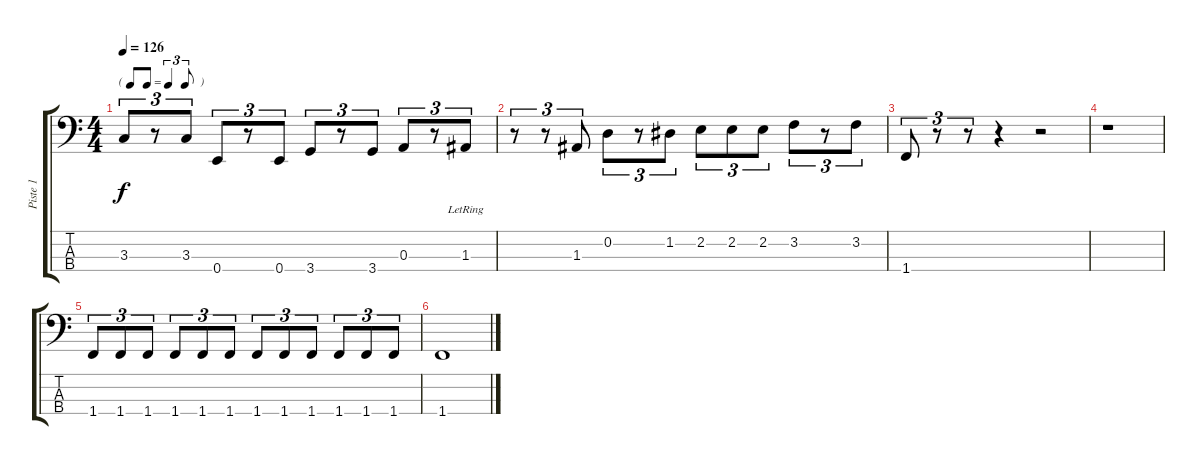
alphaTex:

\track ("Piste 1" "Piste 1") {instrument electricbassfinger}
\staff {score tabs}
\tuning (G2 D2 A1 E1) {hide}
\ts (4 4)
\tf triplet8th
\tempo 126
\clef f4
\ks c
3.3.8{tu (3 2) dy f} r.8{tu (3 2)} 3.3.8{tu (3 2)} 0.4.8{tu (3 2)} r.8{tu (3 2)} 0.4.8{tu (3 2)} 3.4.8{tu (3 2)} r.8{tu (3 2)} 3.4.8{tu (3 2)} 0.3.8{tu (3 2)} r.8{tu (3 2)} 1.3{lr}.8{tu (3 2)} |
r.8{tu (3 2)} r.8{tu (3 2)} 1.3.8{tu (3 2)} 0.2.8{tu (3 2)} r.8{tu (3 2)} 1.2.8{tu (3 2)} 2.2.8{tu (3 2)} 2.2.8{tu (3 2)} 2.2.8{tu (3 2)} 3.2.8{tu (3 2)} r.8{tu (3 2)} 3.2.8{tu (3 2)} |
1.4.8{tu (3 2)} r.8{tu (3 2)} r.8{tu (3 2)} r.4 r.2 |
r.1 |
1.4.8{tu (3 2)} 1.4.8{tu (3 2)} 1.4.8{tu (3 2)} 1.4.8{tu (3 2)} 1.4.8{tu (3 2)} 1.4.8{tu (3 2)} 1.4.8{tu (3 2)} 1.4.8{tu (3 2)} 1.4.8{tu (3 2)} 1.4.8{tu (3 2)} 1.4.8{tu (3 2)} 1.4.8{tu (3 2)} |
1.4.1
